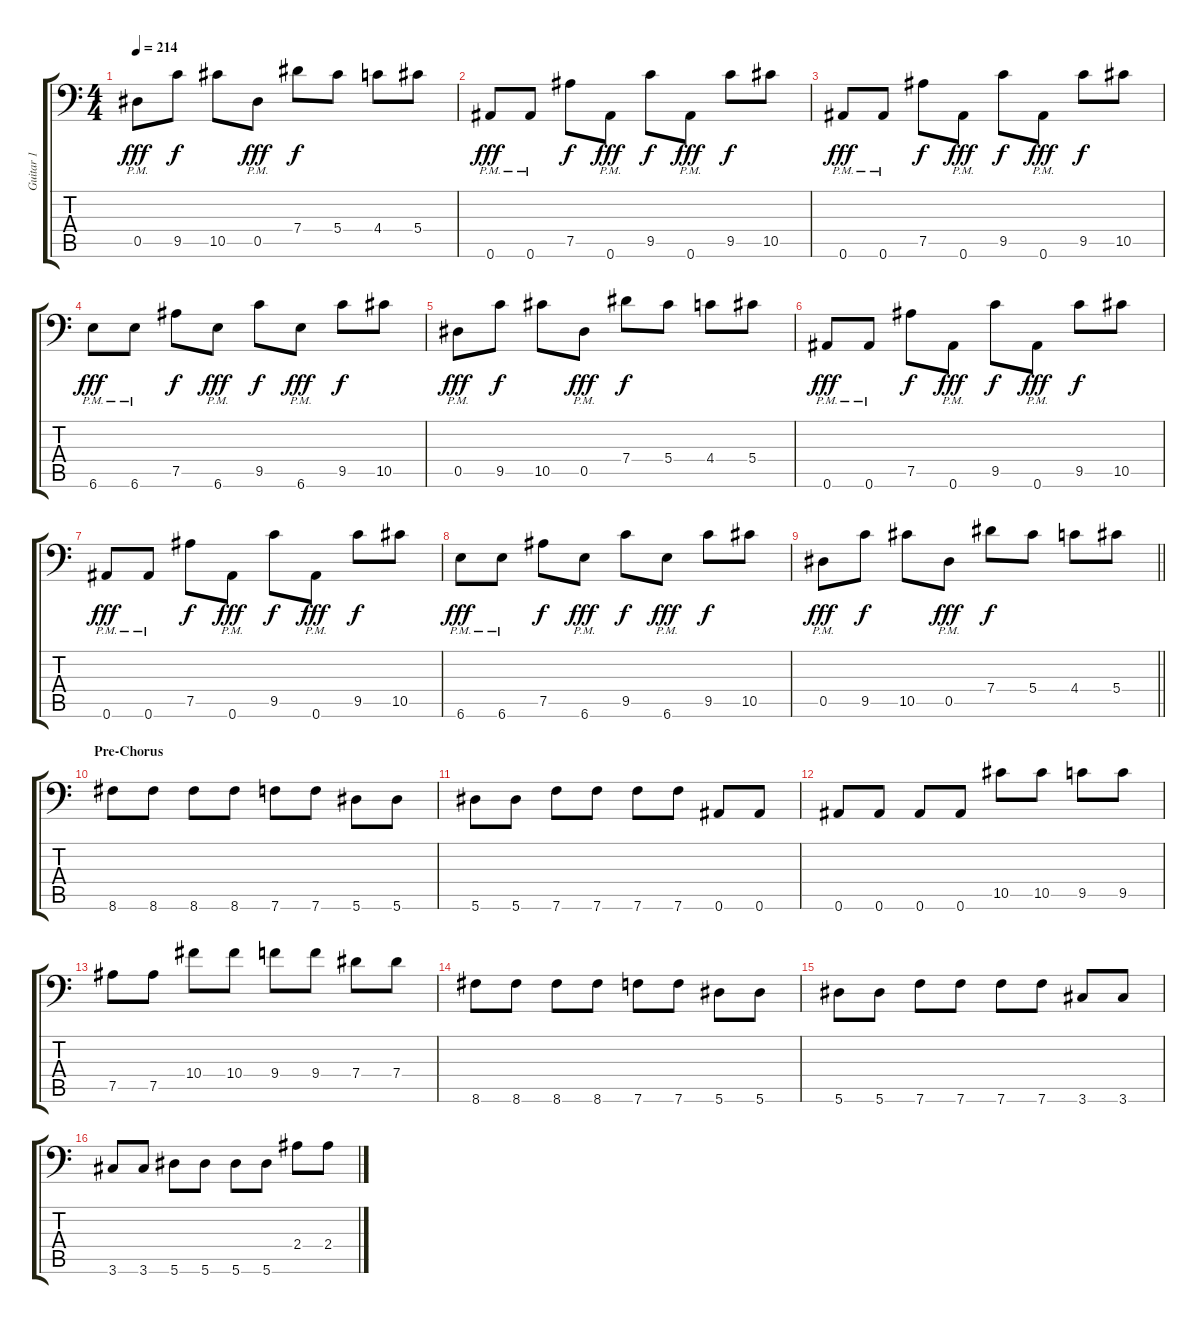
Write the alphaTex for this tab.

\track ("Guitar 1" "Guitar 1") {instrument distortionguitar}
\staff {score tabs}
\tuning (Bb3 F3 Db3 Ab2 Eb2 Bb1) {hide}
\ts (4 4)
\tempo 214
\clef f4
\ks c
0.5{pm}.8{dy fff} 9.5.8{dy f} 10.5.8 0.5{pm}.8{dy fff} 7.4.8{dy f} 5.4.8 4.4.8 5.4.8 |
0.6{pm}.8{dy fff} 0.6{pm}.8 7.5.8{dy f} 0.6{pm}.8{dy fff} 9.5.8{dy f} 0.6{pm}.8{dy fff} 9.5.8{dy f} 10.5.8 |
0.6{pm}.8{dy fff} 0.6{pm}.8 7.5.8{dy f} 0.6{pm}.8{dy fff} 9.5.8{dy f} 0.6{pm}.8{dy fff} 9.5.8{dy f} 10.5.8 |
6.6{pm}.8{dy fff} 6.6{pm}.8 7.5.8{dy f} 6.6{pm}.8{dy fff} 9.5.8{dy f} 6.6{pm}.8{dy fff} 9.5.8{dy f} 10.5.8 |
0.5{pm}.8{dy fff} 9.5.8{dy f} 10.5.8 0.5{pm}.8{dy fff} 7.4.8{dy f} 5.4.8 4.4.8 5.4.8 |
0.6{pm}.8{dy fff} 0.6{pm}.8 7.5.8{dy f} 0.6{pm}.8{dy fff} 9.5.8{dy f} 0.6{pm}.8{dy fff} 9.5.8{dy f} 10.5.8 |
0.6{pm}.8{dy fff} 0.6{pm}.8 7.5.8{dy f} 0.6{pm}.8{dy fff} 9.5.8{dy f} 0.6{pm}.8{dy fff} 9.5.8{dy f} 10.5.8 |
6.6{pm}.8{dy fff} 6.6{pm}.8 7.5.8{dy f} 6.6{pm}.8{dy fff} 9.5.8{dy f} 6.6{pm}.8{dy fff} 9.5.8{dy f} 10.5.8 |
\barLineRight lightlight
0.5{pm}.8{dy fff} 9.5.8{dy f} 10.5.8 0.5{pm}.8{dy fff} 7.4.8{dy f} 5.4.8 4.4.8 5.4.8 |
\section ("" "Pre-Chorus")
8.6.8 8.6.8 8.6.8 8.6.8 7.6.8 7.6.8 5.6.8 5.6.8 |
5.6.8 5.6.8 7.6.8 7.6.8 7.6.8 7.6.8 0.6.8 0.6.8 |
0.6.8 0.6.8 0.6.8 0.6.8 10.5.8 10.5.8 9.5.8 9.5.8 |
7.5.8 7.5.8 10.4.8 10.4.8 9.4.8 9.4.8 7.4.8 7.4.8 |
8.6.8 8.6.8 8.6.8 8.6.8 7.6.8 7.6.8 5.6.8 5.6.8 |
5.6.8 5.6.8 7.6.8 7.6.8 7.6.8 7.6.8 3.6.8 3.6.8 |
3.6.8 3.6.8 5.6.8 5.6.8 5.6.8 5.6.8 2.4.8 2.4.8
